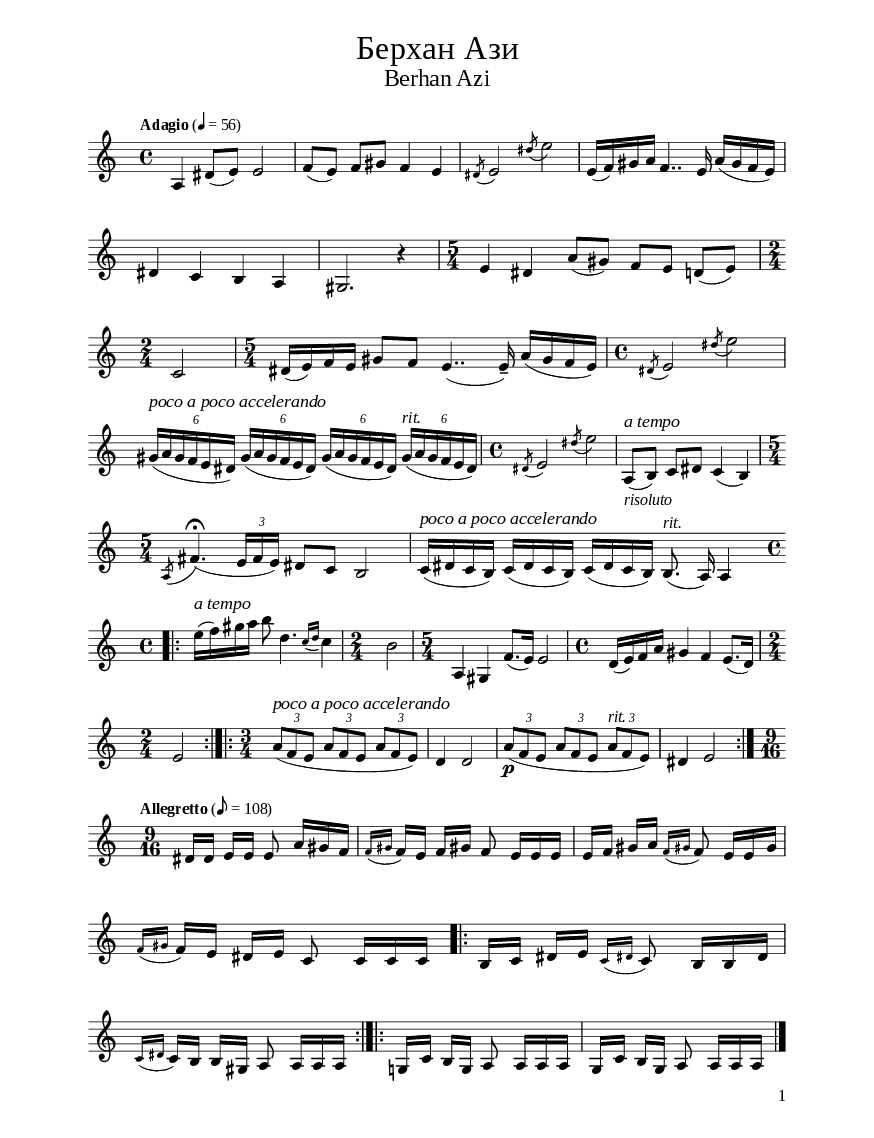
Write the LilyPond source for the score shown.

\version "2.24.0"

\include "include/globals.ily"
\bookpart {
  \label #'ref163
  \tocItem \markup "Берхан Ази – Berhan Azi"
  \paper {
    % the system system spacing is custom here so do not include bookpart-paper.ily
    print-all-headers = ##t
    print-page-number = ##t
    print-first-page-number = ##t

    % put page numbers on the bottom
    oddHeaderMarkup = \markup ""
    evenHeaderMarkup = \markup ""
    oddFooterMarkup = \markup
    \fill-line {
      ""
      \if \should-print-page-number \fromproperty #'page:page-number-string
    }
    evenFooterMarkup = \markup
    \fill-line {
      \if \should-print-page-number \fromproperty #'page:page-number-string
      ""
    }

    left-margin = 1.5\cm
    right-margin = 1.5\cm
    top-margin = 1.6\cm
    bottom-margin = 1.2\cm
    ragged-bottom = ##t % do not spread the staves to fill the whole vertical space

    % change distance between staves
    system-system-spacing =
    #'((basic-distance . 10)
       (minimum-distance . 6)
       (padding . 1)
       (stretchability . 10))
  }

  \header {
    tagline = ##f
  }

  \score {
    \include "include/score-layout.ily"

    \new Voice \relative c' {
      \clef treble
      \key c \major
      \time 4/4
      \tempoFunc "Adagio" 4 "56"
      \autoBeamOff

      a4 dis8([e]) e2 | \noBreak
      f8([e]) f[gis] f4 e | \noBreak
      \acciaccatura { dis8 } e2 \acciaccatura { dis'8 } e2 | \noBreak
      e,16([f) gis a] f4.. e16 a([gis f e]) | \break

      dis4 c b a | \noBreak
      gis2. r4 | \noBreak
      \time 5/4 e'4 dis a'8([gis]) f[e] d([e]) | \time 2/4 \break

      c2 | \noBreak
      \time 5/4 dis16([e) f e] gis8[f] e4..( e16\tenuto) a([gis f e]) | \noBreak
      \time 4/4 \acciaccatura { dis8 } e2 \acciaccatura { dis'8 } e2 | \break

      \tuplet 6/4 { gis,16 ^\markup { \large \italic "poco a poco accelerando"} ([a gis f e dis]) } \tuplet 6/4 { gis([a gis f e dis]) } \tuplet 6/4 { gis([a gis f e dis]) } \tuplet 6/4 { gis ^\markup \italic "rit." ([a gis f e dis]) } | \noBreak
      \time 4/4 \acciaccatura { dis8 } e2 \acciaccatura { dis'8 } e2 | \noBreak
      a,,8^\markup { \large \italic "a tempo"}_\markup \italic { risoluto } ([b]) c[dis] c4(b) \time 5/4 \break

      \acciaccatura { a8 } fis'4.\fermata( \tuplet 3/2 { e16[fis e]) } dis8[c] b2 | \noBreak
      c16 ^\markup { \large \italic "poco a poco accelerando"} ([dis c b]) c([dis c b]) c([dis c b]) b8. ^\markup \italic "rit." (a16) a4 | \bar ".|:" \time 4/4 \break

      \repeat volta 1 {
        e''16 ^\markup { \large \italic "a tempo"} [(f) gis a] b8 d,4. \acciaccatura { c16[d] } c4 | \noBreak
        \time 2/4 b2 | \noBreak
        \time 5/4 a,4 gis f'8.([e16]) e2 | \noBreak
        \time 4/4 d16([e) f a] gis4 f e8.([d16]) | \time 2/4 \break

        e2 | \bar ":|.|:" \noBreak
      }
      %\set Score.doubleRepeatType = #":|.|:"
      \repeat volta 1 {
        \time 3/4 \tuplet 3/2 { a8^\markup { \large \italic "poco a poco accelerando"} ([f e] } \tuplet 3/2 { a[f e] } \tuplet 3/2 { a[f e]) } | \noBreak
        d4 d2 \noBreak
        \tuplet 3/2 { a'8\p([ f e] } \tuplet 3/2 { a[f e] } \tuplet 3/2 { a^\markup \italic "rit." [f e]) } | \noBreak
        dis4 e2 | \bar ":|."
      }
      \time 9/16 \break
      \tempoFunc "Allegretto" 8 "108"
      dis16[dis] e[e] e8 a16[gis f] | \noBreak
      \acciaccatura { f[gis] } f[e] f[gis!] f8 e16[e e] | \noBreak
      e[f] gis[a] \acciaccatura { f[gis!] } f8 e16[e gis] | \break

      \acciaccatura { f[gis] } f[e] dis[e] c8 c16[c c] | \bar ".|:" \noBreak
      \repeat volta 1 {
        b[c] dis[e] \acciaccatura { c[dis!] } c8 b16[b dis] | \break

        \acciaccatura { c[dis!] } c[b] b[gis]  a8 a16[a a] \bar ":|.|:" | \noBreak
      }
      \repeat volta 1 {
        g![c] b[g] a8 a16[a a] | \noBreak
        g[c] b[g] a8 a16[a a] | \bar "|."
      }
    }

    \header {
      title = \titleFunc "Берхан Ази" "Berhan Azi"
    }
    \midi { }
  } % score
} % bookpart
